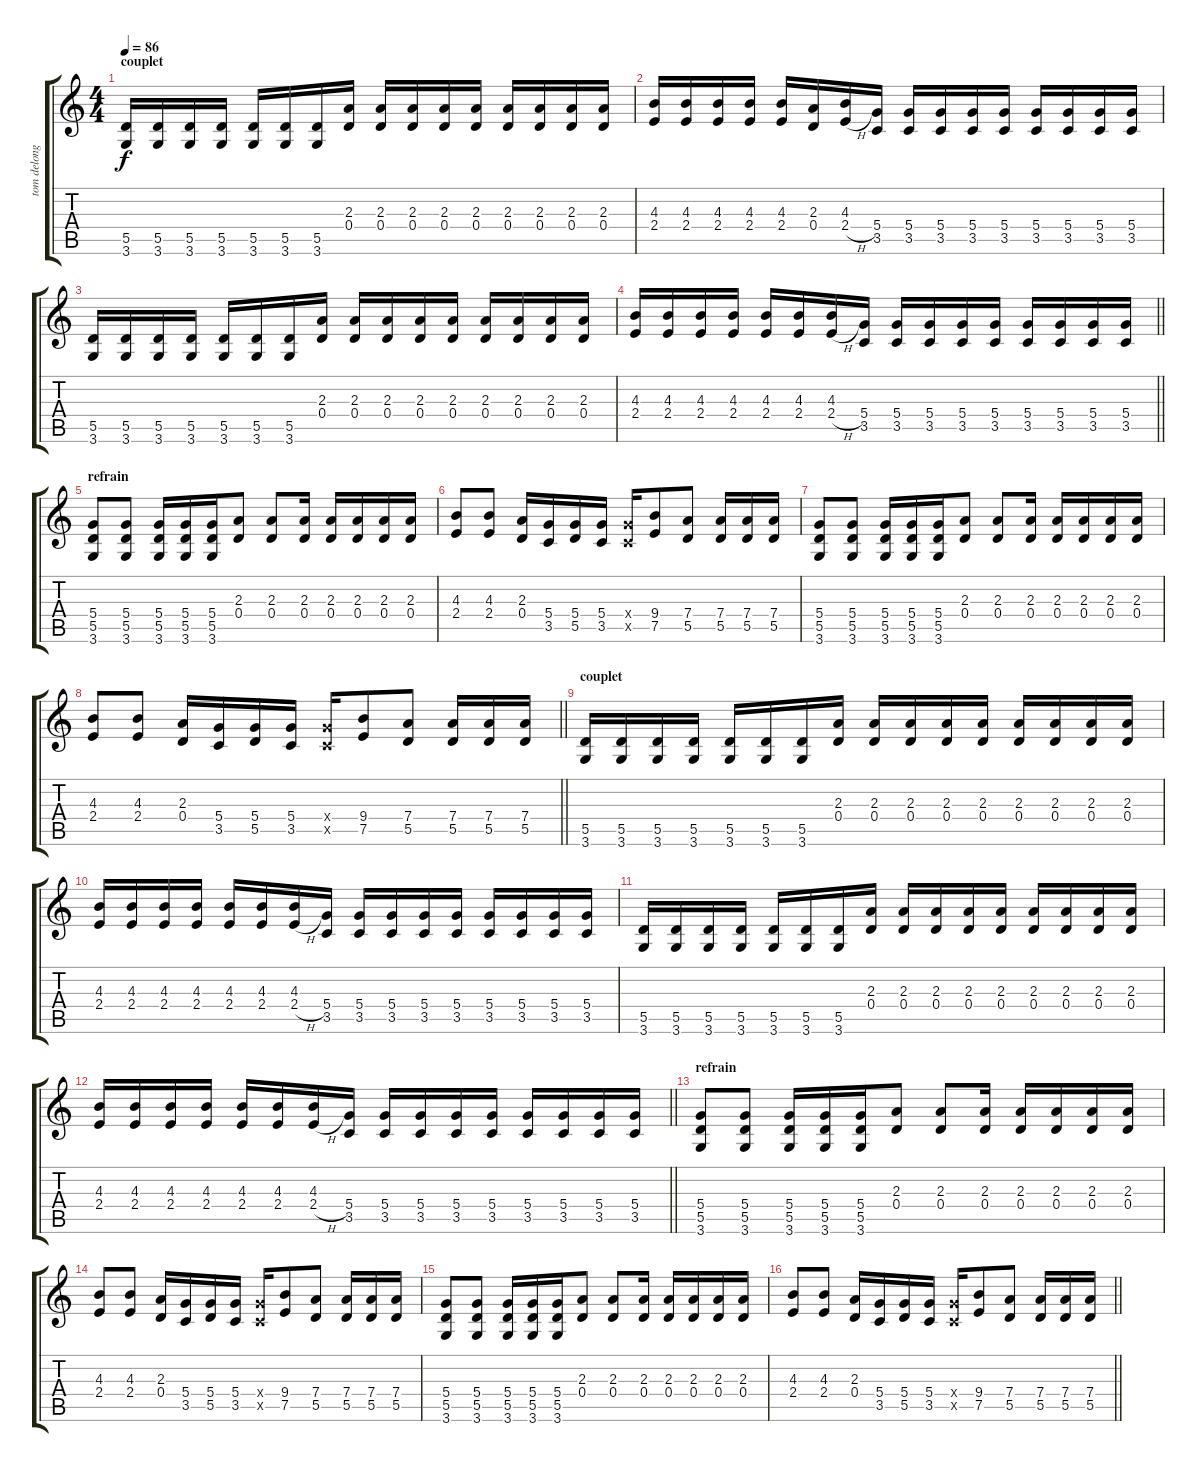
\track ("tom delong guitare 2" "tom delong") {instrument overdrivenguitar}
\staff {score tabs}
\tuning (E4 B3 G3 D3 A2 E2) {hide}
\ts (4 4)
\section ("" "couplet")
\tempo 86
\clef g2
\ks c
(5.5 3.6).16{dy f volume 11 instrument electricguitarmuted} (5.5 3.6).16 (5.5 3.6).16 (5.5 3.6).16 (5.5 3.6).16 (5.5 3.6).16 (5.5 3.6).16 (2.3 0.4).16 (2.3 0.4).16 (2.3 0.4).16 (2.3 0.4).16 (2.3 0.4).16 (2.3 0.4).16 (2.3 0.4).16 (2.3 0.4).16 (2.3 0.4).16 |
(4.3 2.4).16 (4.3 2.4).16 (4.3 2.4).16 (4.3 2.4).16 (4.3 2.4).16 (2.3 0.4).16 (4.3 2.4{h}).16 (5.4 3.5).16 (5.4 3.5).16 (5.4 3.5).16 (5.4 3.5).16 (5.4 3.5).16 (5.4 3.5).16 (5.4 3.5).16 (5.4 3.5).16 (5.4 3.5).16 |
(5.5 3.6).16 (5.5 3.6).16 (5.5 3.6).16 (5.5 3.6).16 (5.5 3.6).16 (5.5 3.6).16 (5.5 3.6).16 (2.3 0.4).16 (2.3 0.4).16 (2.3 0.4).16 (2.3 0.4).16 (2.3 0.4).16 (2.3 0.4).16 (2.3 0.4).16 (2.3 0.4).16 (2.3 0.4).16 |
\barLineRight lightlight
(4.3 2.4).16 (4.3 2.4).16 (4.3 2.4).16 (4.3 2.4).16 (4.3 2.4).16 (4.3 2.4).16 (4.3 2.4{h}).16 (5.4 3.5).16 (5.4 3.5).16 (5.4 3.5).16 (5.4 3.5).16 (5.4 3.5).16 (5.4 3.5).16 (5.4 3.5).16 (5.4 3.5).16 (5.4 3.5).16 |
\section ("" "refrain")
(5.4 5.5 3.6).8{instrument overdrivenguitar} (5.4 5.5 3.6).8 (5.4 5.5 3.6).16 (5.4 5.5 3.6).16 (5.4 5.5 3.6).16 (2.3 0.4).8 (2.3 0.4).8 (2.3 0.4).16 (2.3 0.4).16 (2.3 0.4).16 (2.3 0.4).16 (2.3 0.4).16 |
(4.3 2.4).8 (4.3 2.4).8 (2.3 0.4).16 (5.4 3.5).16 (5.4 5.5).16 (5.4 3.5).16 (5.4{x} 3.5{x}).16 (9.4 7.5).8 (7.4 5.5).8 (7.4 5.5).16 (7.4 5.5).16 (7.4 5.5).16 |
(5.4 5.5 3.6).8{instrument overdrivenguitar} (5.4 5.5 3.6).8 (5.4 5.5 3.6).16 (5.4 5.5 3.6).16 (5.4 5.5 3.6).16 (2.3 0.4).8 (2.3 0.4).8 (2.3 0.4).16 (2.3 0.4).16 (2.3 0.4).16 (2.3 0.4).16 (2.3 0.4).16 |
\barLineRight lightlight
(4.3 2.4).8 (4.3 2.4).8 (2.3 0.4).16 (5.4 3.5).16 (5.4 5.5).16 (5.4 3.5).16 (5.4{x} 3.5{x}).16 (9.4 7.5).8 (7.4 5.5).8 (7.4 5.5).16 (7.4 5.5).16 (7.4 5.5).16 |
\section ("" "couplet")
(5.5 3.6).16{volume 11 instrument electricguitarmuted} (5.5 3.6).16 (5.5 3.6).16 (5.5 3.6).16 (5.5 3.6).16 (5.5 3.6).16 (5.5 3.6).16 (2.3 0.4).16 (2.3 0.4).16 (2.3 0.4).16 (2.3 0.4).16 (2.3 0.4).16 (2.3 0.4).16 (2.3 0.4).16 (2.3 0.4).16 (2.3 0.4).16 |
(4.3 2.4).16 (4.3 2.4).16 (4.3 2.4).16 (4.3 2.4).16 (4.3 2.4).16 (4.3 2.4).16 (4.3 2.4{h}).16 (5.4 3.5).16 (5.4 3.5).16 (5.4 3.5).16 (5.4 3.5).16 (5.4 3.5).16 (5.4 3.5).16 (5.4 3.5).16 (5.4 3.5).16 (5.4 3.5).16 |
(5.5 3.6).16 (5.5 3.6).16 (5.5 3.6).16 (5.5 3.6).16 (5.5 3.6).16 (5.5 3.6).16 (5.5 3.6).16 (2.3 0.4).16 (2.3 0.4).16 (2.3 0.4).16 (2.3 0.4).16 (2.3 0.4).16 (2.3 0.4).16 (2.3 0.4).16 (2.3 0.4).16 (2.3 0.4).16 |
\barLineRight lightlight
(4.3 2.4).16 (4.3 2.4).16 (4.3 2.4).16 (4.3 2.4).16 (4.3 2.4).16 (4.3 2.4).16 (4.3 2.4{h}).16 (5.4 3.5).16 (5.4 3.5).16 (5.4 3.5).16 (5.4 3.5).16 (5.4 3.5).16 (5.4 3.5).16 (5.4 3.5).16 (5.4 3.5).16 (5.4 3.5).16 |
\section ("" "refrain")
(5.4 5.5 3.6).8{instrument overdrivenguitar} (5.4 5.5 3.6).8 (5.4 5.5 3.6).16 (5.4 5.5 3.6).16 (5.4 5.5 3.6).16 (2.3 0.4).8 (2.3 0.4).8 (2.3 0.4).16 (2.3 0.4).16 (2.3 0.4).16 (2.3 0.4).16 (2.3 0.4).16 |
(4.3 2.4).8 (4.3 2.4).8 (2.3 0.4).16 (5.4 3.5).16 (5.4 5.5).16 (5.4 3.5).16 (5.4{x} 3.5{x}).16 (9.4 7.5).8 (7.4 5.5).8 (7.4 5.5).16 (7.4 5.5).16 (7.4 5.5).16 |
(5.4 5.5 3.6).8{instrument overdrivenguitar} (5.4 5.5 3.6).8 (5.4 5.5 3.6).16 (5.4 5.5 3.6).16 (5.4 5.5 3.6).16 (2.3 0.4).8 (2.3 0.4).8 (2.3 0.4).16 (2.3 0.4).16 (2.3 0.4).16 (2.3 0.4).16 (2.3 0.4).16 |
\barLineRight lightlight
(4.3 2.4).8 (4.3 2.4).8 (2.3 0.4).16 (5.4 3.5).16 (5.4 5.5).16 (5.4 3.5).16 (5.4{x} 3.5{x}).16 (9.4 7.5).8 (7.4 5.5).8 (7.4 5.5).16 (7.4 5.5).16 (7.4 5.5).16
